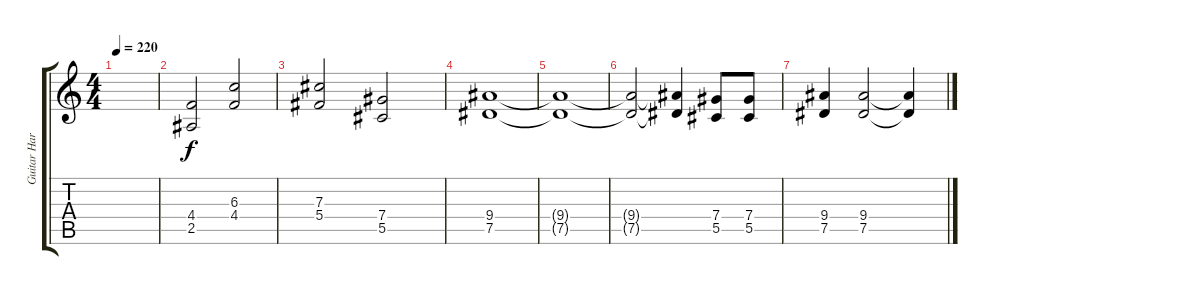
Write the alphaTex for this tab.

\track ("Guitar Harmo" "Guitar Har") {instrument overdrivenguitar}
\staff {score tabs}
\tuning (Eb4 Bb3 Gb3 Db3 Ab2 Eb2) {hide}
\ts (4 4)
\tempo 220
\clef g2
\ks c
|
(4.4 2.5).2 (6.3 4.4).2 |
(7.3 5.4).2 (7.4 5.5).2 |
(9.4 7.5).1 |
(9.4{t} 7.5{t}).1 |
(9.4{t} 7.5{t}).2 (9.4{t} 7.5{t}).4 (7.4 5.5).8 (7.4 5.5).8 |
(9.4 7.5).4 (9.4 7.5).2 (9.4{t} 7.5{t}).4
